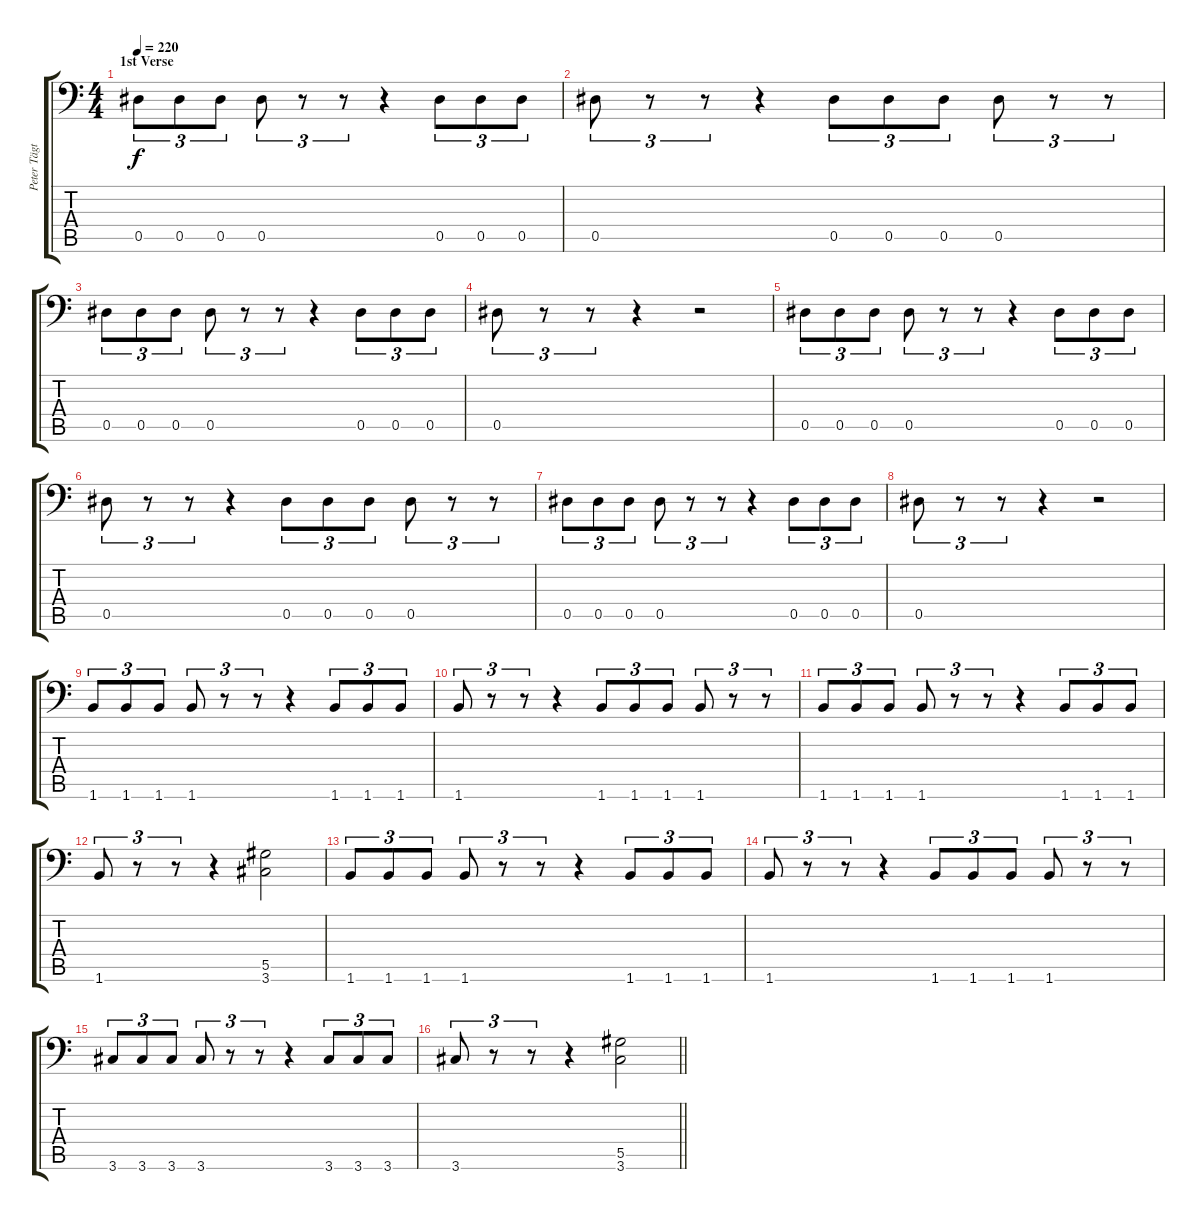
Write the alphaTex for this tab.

\track ("Peter Tägtgren " "Peter Tägt") {instrument distortionguitar}
\staff {score tabs}
\tuning (Bb3 F3 Db3 Ab2 Eb2 Bb1) {hide}
\ts (4 4)
\section ("" "1st Verse")
\tempo 220
\clef f4
\ks c
0.5.8{tu (3 2) dy f} 0.5.8{tu (3 2)} 0.5.8{tu (3 2)} 0.5.8{tu (3 2)} r.8{tu (3 2)} r.8{tu (3 2)} r.4 0.5.8{tu (3 2)} 0.5.8{tu (3 2)} 0.5.8{tu (3 2)} |
0.5.8{tu (3 2)} r.8{tu (3 2)} r.8{tu (3 2)} r.4 0.5.8{tu (3 2)} 0.5.8{tu (3 2)} 0.5.8{tu (3 2)} 0.5.8{tu (3 2)} r.8{tu (3 2)} r.8{tu (3 2)} |
0.5.8{tu (3 2)} 0.5.8{tu (3 2)} 0.5.8{tu (3 2)} 0.5.8{tu (3 2)} r.8{tu (3 2)} r.8{tu (3 2)} r.4 0.5.8{tu (3 2)} 0.5.8{tu (3 2)} 0.5.8{tu (3 2)} |
0.5.8{tu (3 2)} r.8{tu (3 2)} r.8{tu (3 2)} r.4 r.2 |
0.5.8{tu (3 2)} 0.5.8{tu (3 2)} 0.5.8{tu (3 2)} 0.5.8{tu (3 2)} r.8{tu (3 2)} r.8{tu (3 2)} r.4 0.5.8{tu (3 2)} 0.5.8{tu (3 2)} 0.5.8{tu (3 2)} |
0.5.8{tu (3 2)} r.8{tu (3 2)} r.8{tu (3 2)} r.4 0.5.8{tu (3 2)} 0.5.8{tu (3 2)} 0.5.8{tu (3 2)} 0.5.8{tu (3 2)} r.8{tu (3 2)} r.8{tu (3 2)} |
0.5.8{tu (3 2)} 0.5.8{tu (3 2)} 0.5.8{tu (3 2)} 0.5.8{tu (3 2)} r.8{tu (3 2)} r.8{tu (3 2)} r.4 0.5.8{tu (3 2)} 0.5.8{tu (3 2)} 0.5.8{tu (3 2)} |
0.5.8{tu (3 2)} r.8{tu (3 2)} r.8{tu (3 2)} r.4 r.2 |
1.6.8{tu (3 2)} 1.6.8{tu (3 2)} 1.6.8{tu (3 2)} 1.6.8{tu (3 2)} r.8{tu (3 2)} r.8{tu (3 2)} r.4 1.6.8{tu (3 2)} 1.6.8{tu (3 2)} 1.6.8{tu (3 2)} |
1.6.8{tu (3 2)} r.8{tu (3 2)} r.8{tu (3 2)} r.4 1.6.8{tu (3 2)} 1.6.8{tu (3 2)} 1.6.8{tu (3 2)} 1.6.8{tu (3 2)} r.8{tu (3 2)} r.8{tu (3 2)} |
1.6.8{tu (3 2)} 1.6.8{tu (3 2)} 1.6.8{tu (3 2)} 1.6.8{tu (3 2)} r.8{tu (3 2)} r.8{tu (3 2)} r.4 1.6.8{tu (3 2)} 1.6.8{tu (3 2)} 1.6.8{tu (3 2)} |
1.6.8{tu (3 2)} r.8{tu (3 2)} r.8{tu (3 2)} r.4 (5.5 3.6).2 |
1.6.8{tu (3 2)} 1.6.8{tu (3 2)} 1.6.8{tu (3 2)} 1.6.8{tu (3 2)} r.8{tu (3 2)} r.8{tu (3 2)} r.4 1.6.8{tu (3 2)} 1.6.8{tu (3 2)} 1.6.8{tu (3 2)} |
1.6.8{tu (3 2)} r.8{tu (3 2)} r.8{tu (3 2)} r.4 1.6.8{tu (3 2)} 1.6.8{tu (3 2)} 1.6.8{tu (3 2)} 1.6.8{tu (3 2)} r.8{tu (3 2)} r.8{tu (3 2)} |
3.6.8{tu (3 2)} 3.6.8{tu (3 2)} 3.6.8{tu (3 2)} 3.6.8{tu (3 2)} r.8{tu (3 2)} r.8{tu (3 2)} r.4 3.6.8{tu (3 2)} 3.6.8{tu (3 2)} 3.6.8{tu (3 2)} |
\barLineRight lightlight
3.6.8{tu (3 2)} r.8{tu (3 2)} r.8{tu (3 2)} r.4 (5.5 3.6).2
